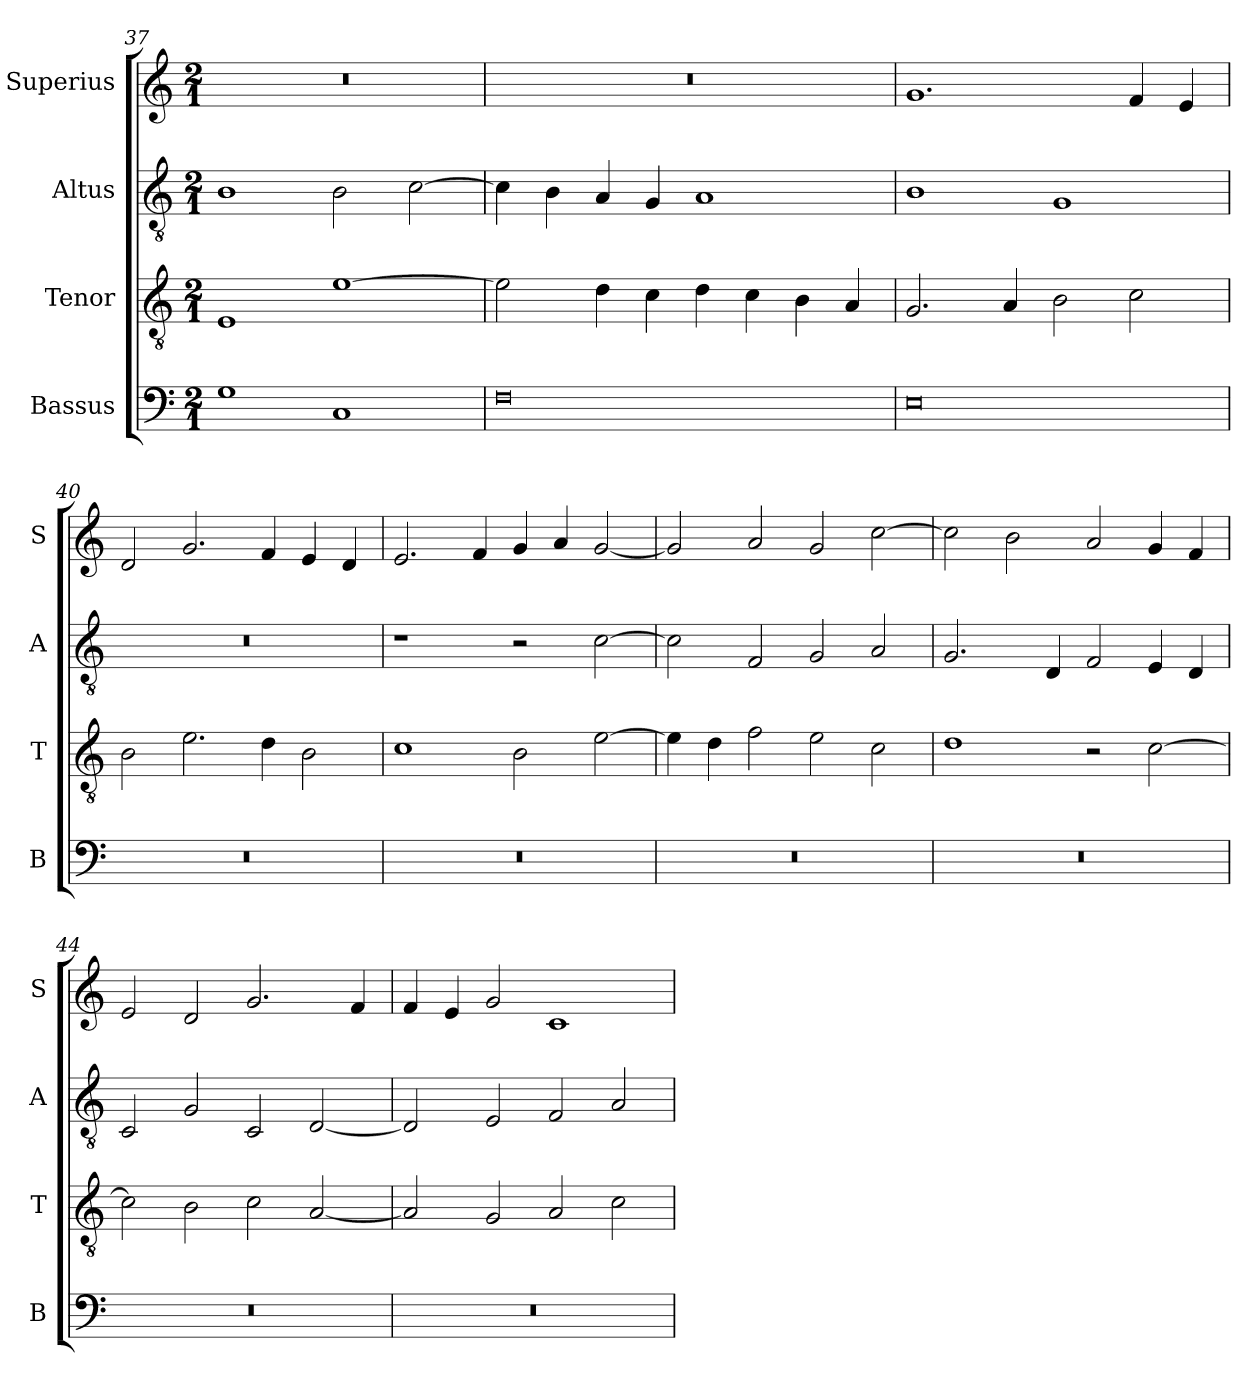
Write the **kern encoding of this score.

**kern	**kern	**kern	**kern
*part4	*part3	*part2	*part1
*staff4	*staff3	*staff2	*staff1
*I"Bassus	*I"Tenor	*I"Altus	*I"Superius
*I'B	*I'T	*I'A	*I'S
*clefF4	*clefGv2	*clefGv2	*clefG2
*k[]	*k[]	*k[]	*k[]
*M2/1	*M2/1	*M2/1	*M2/1
=37	=37	=37	=37
1G\	1E/	1B\	0r
1C/	[1e\	2B\	.
.	.	[2c\	.
=38	=38	=38	=38
0F\	2e\]	4c\]	0r
.	.	4B\	.
.	4d\	4A/	.
.	4c\	4G/	.
.	4d\	1A/	.
.	4c\	.	.
.	4B\	.	.
.	4A/	.	.
=39	=39	=39	=39
0E\	2.G/	1B\	1.g/
.	4A/	.	.
.	2B\	1G/	.
.	2c\	.	4f/
.	.	.	4e/
=40	=40	=40	=40
0r	2B\	0r	2d/
.	2.e\	.	2.g/
.	4d\	.	4f/
.	2B\	.	4e/
.	.	.	4d/
=41	=41	=41	=41
0r	1c\	1r	2.e/
.	.	.	4f/
.	2B\	2r	4g/
.	.	.	4a/
.	[2e\	[2c\	[2g/
=42	=42	=42	=42
0r	4e\]	2c\]	2g/]
.	4d\	.	.
.	2f\	2F/	2a/
.	2e\	2G/	2g/
.	2c\	2A/	[2cc\
=43	=43	=43	=43
0r	1d\	2.G/	2cc\]
.	.	.	2b\
.	.	4D/	.
.	2r	2F/	2a/
.	[2c\	4E/	4g/
.	.	4D/	4f/
=44	=44	=44	=44
0r	2c\]	2C/	2e/
.	2B\	2G/	2d/
.	2c\	2C/	2.g/
.	[2A/	[2D/	.
.	.	.	4f/
=45	=45	=45	=45
0r	2A/]	2D/]	4f/
.	.	.	4e/
.	2G/	2E/	2g/
.	2A/	2F/	1c/
.	2c\	2A/	.
=	=	=	=
*-	*-	*-	*-
